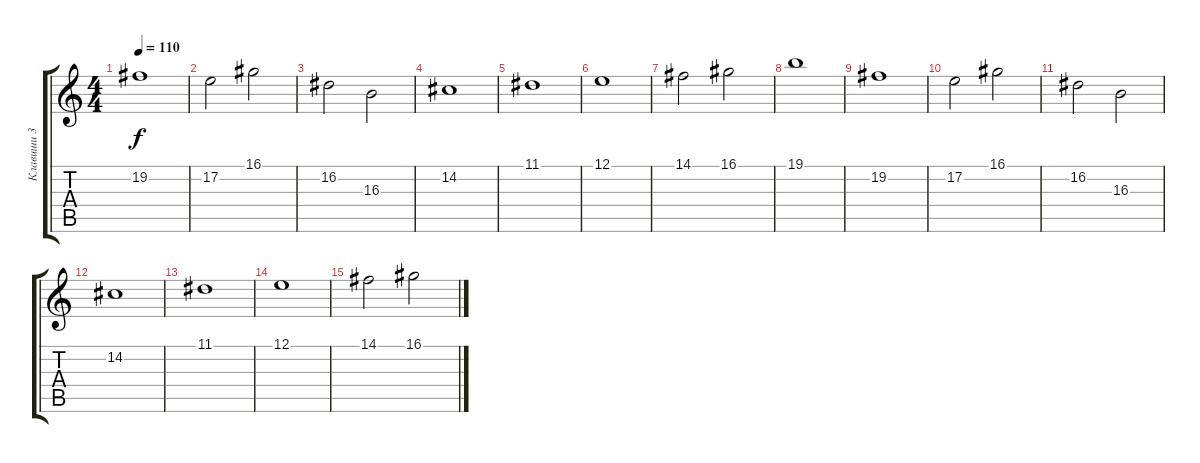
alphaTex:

\track ("Клавиши 3" "Клавиши 3") {instrument stringensemble1}
\staff {score tabs}
\tuning (E4 B3 G3 D3 A2 E2) {hide}
\ts (4 4)
\tempo 110
\clef g2
\ks c
19.2.1{dy f} |
17.2.2 16.1.2 |
16.2.2 16.3.2 |
14.2.1 |
11.1.1 |
12.1.1 |
14.1.2 16.1.2 |
19.1.1{volume 11} |
19.2.1{volume 10} |
17.2.2{volume 9} 16.1.2 |
16.2.2{volume 8} 16.3.2 |
14.2.1{volume 6} |
11.1.1{volume 5} |
12.1.1{volume 3} |
14.1.2{volume 2} 16.1.2
